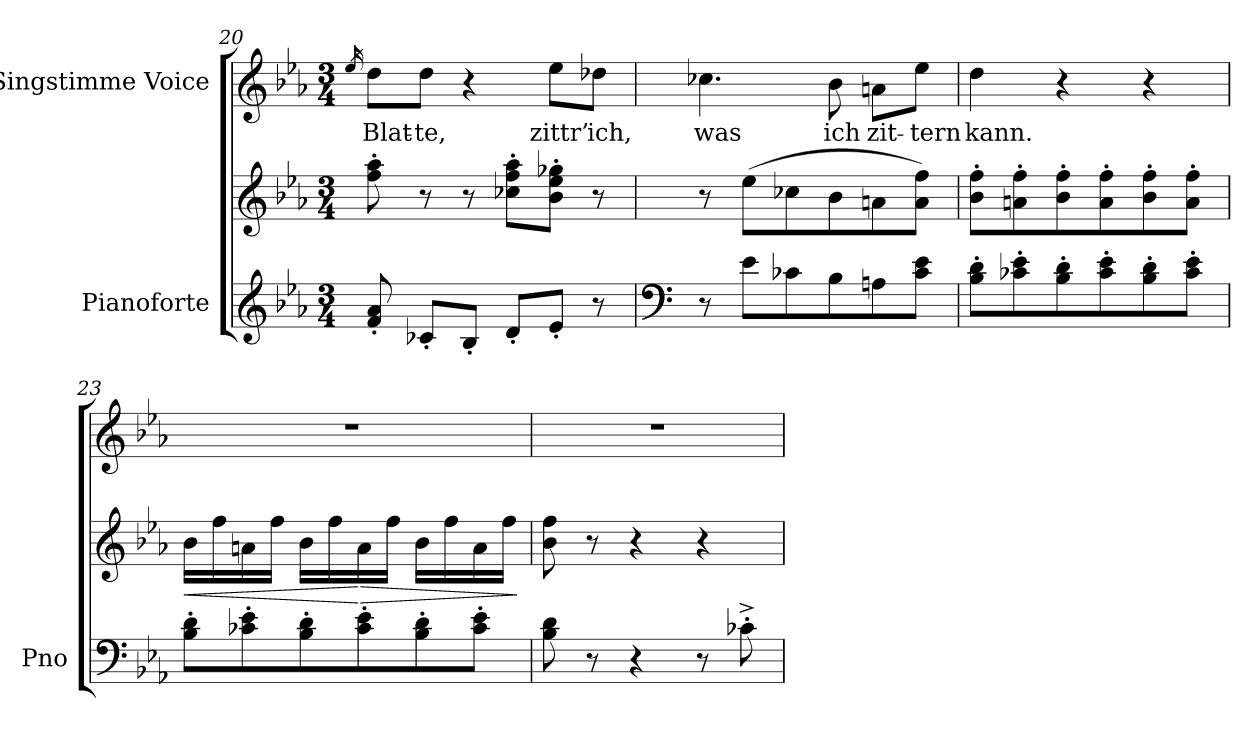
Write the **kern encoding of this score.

**kern	**kern	**dynam	**kern	**text
*part2	*part2	*part2	*part1	*part1
*staff3	*staff2	*staff2/3	*staff1	*staff1
*I"Pianoforte	*	*	*I"Singstimme Voice	*
*I'Pno	*	*	*	*
*clefG2	*clefG2	*	*clefG2	*
*k[b-e-a-]	*k[b-e-a-]	*	*k[b-e-a-]	*
*M3/4	*M3/4	*	*M3/4	*
=20	=20	=20	=20	=20
.	.	.	16qee-/	.
!	!	!	!	!LO:LY:b
8f/' 8a-/'	8ff\' 8aa-\'	.	8dd\L	Blat-
!	!	!	!	!LO:LY:b
8c-X'/L	8r	.	8dd\J	-te,
8B-'/J	8r	.	4r	.
8d'/L	8cc-X\' 8ff\' 8aa-\'L	.	.	.
!	!	!	!	!LO:LY:b
8e-'/J	8b-\' 8ee-\' 8gg-X\'J	.	8ee-\L	zittr’
!	!	!	!	!LO:LY:b
8r	8r	.	8dd-X\J	ich,
!!LO:LB:g=z
=21	=21	=21	=21	=21
*clefF4	*	*	*	*
!	!	!	!	!LO:LY:b
8r	8r	.	4.cc-X\	was
8e-\L	(8ee-\L	.	.	.
8c-X\	8cc-X\	.	.	.
!	!	!	!	!LO:LY:b
8B-\	8b-\	.	8b-\	ich
!	!	!	!	!LO:LY:b
8An\	8an\	.	8an\L	zit-
!	!	!	!	!LO:LY:b
8c-\ 8e-\J	8a\ 8ff\J)	.	8ee-\J	-tern
=22	=22	=22	=22	=22
!	!	!	!	!LO:LY:b
8B-\' 8d\'L	8b-\' 8ff\'L	.	4dd\	kann.
8c-X\' 8e-\'	8an\' 8ff\'	.	.	.
8B-\' 8d\'	8b-\' 8ff\'	.	4r	.
8c-\' 8e-\'	8a\' 8ff\'	.	.	.
8B-\' 8d\'	8b-\' 8ff\'	.	4r	.
8c-\' 8e-\'J	8a\' 8ff\'J	.	.	.
=23	=23	=23	=23	=23
!	!	!LO:HP:b	!	!
8B-\' 8d\'L	16b-\LL	<	2.r	.
.	16ff\	.	.	.
8c-X\' 8e-\'	16an\	.	.	.
.	16ff\JJ	.	.	.
8B-\' 8d\'	16b-\LL	.	.	.
.	16ff\	.	.	.
!	!	!LO:HP:n=1:b	!	!
8c-\' 8e-\'	16a\	[ >	.	.
.	16ff\JJ	.	.	.
8B-\' 8d\'	16b-\LL	.	.	.
.	16ff\	.	.	.
8c-\' 8e-\'J	16a\	.	.	.
.	16ff\JJ	.	.	.
.	.	]	.	.
=24	=24	=24	=24	=24
8B-\ 8d\	8b-\ 8ff\	.	2.r	.
8r	8r	.	.	.
4r	4r	.	.	.
8r	4r	.	.	.
8c-X'^\	.	.	.	.
=	=	=	=	=
*-	*-	*-	*-	*-
